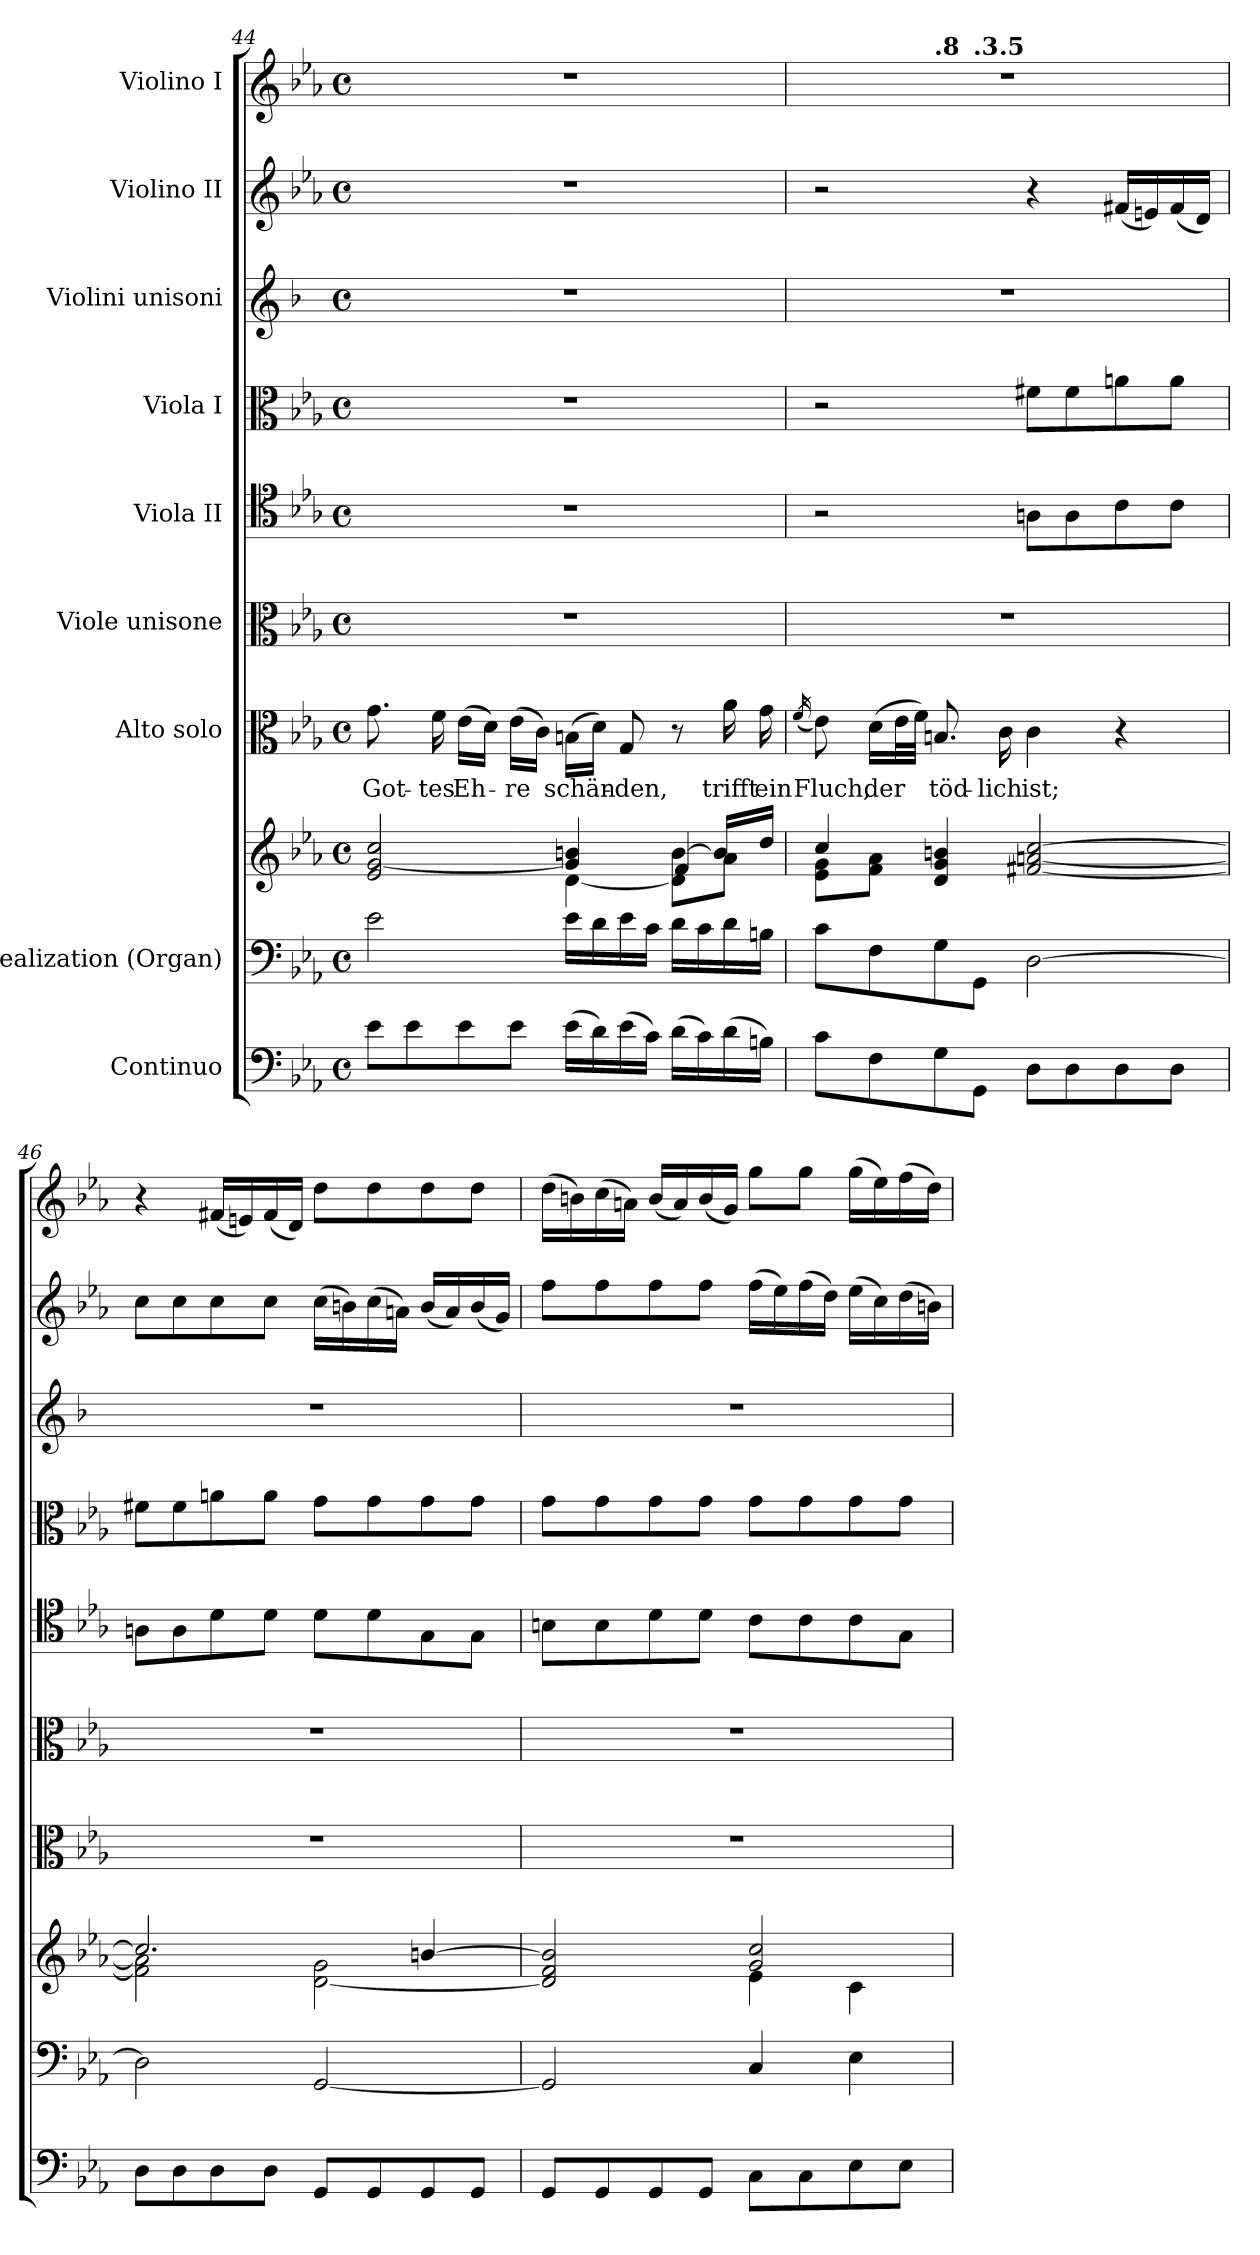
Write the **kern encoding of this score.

**kern	**kern	**kern	**kern	**text	**kern	**kern	**kern	**kern	**kern	**kern
*part9	*part8	*part8	*part7	*part7	*part6	*part5	*part4	*part3	*part2	*part1
*staff10	*staff9	*staff8	*staff7	*staff7	*staff6	*staff5	*staff4	*staff3	*staff2	*staff1
*I"Continuo	*I"Realization (Organ)	*	*I"Alto solo	*	*I"Viole unisone	*I"Viola II	*I"Viola I	*I"Violini unisoni	*I"Violino II	*I"Violino I
!!LO:PB:g=z
*clefF4	*clefF4	*clefG2	*clefC3	*	*clefC3	*clefC4	*clefC3	*clefG2	*clefG2	*clefG2
*	*	*	*	*	*	*	*	*ITrd1c2	*	*
*k[b-e-a-]	*k[b-e-a-]	*k[b-e-a-]	*k[b-e-a-]	*	*k[b-e-a-]	*k[b-e-a-]	*k[b-e-a-]	*k[b-e-a-]	*k[b-e-a-]	*k[b-e-a-]
*M4/4	*M4/4	*M4/4	*M4/4	*	*M4/4	*M4/4	*M4/4	*M4/4	*M4/4	*M4/4
*met(c)	*met(c)	*met(c)	*met(c)	*	*met(c)	*met(c)	*met(c)	*met(c)	*met(c)	*met(c)
=44	=44	=44	=44	=44	=44	=44	=44	=44	=44	=44
*	*	*^	*	*	*	*	*	*	*	*
*	*	*	*^	*	*	*	*	*	*	*	*
!	!	!	!	!	!	!LO:LY:b	!	!	!	!	!	!
8e-\L	2e-\	2e-/ [2g/ 2cc/	2ryy	2..ryy	8.g\	Got-	1r	1r	1r	1r	1r	1r
8e-\	.	.	.	.	.	.	.	.	.	.	.	.
!	!	!	!	!	!	!LO:LY:b	!	!	!	!	!	!
.	.	.	.	.	16f\	-tes	.	.	.	.	.	.
!	!	!	!	!	!	!LO:LY:b	!	!	!	!	!	!
8e-\	.	.	.	.	(>16e-\LL	Eh-	.	.	.	.	.	.
.	.	.	.	.	16d\JJ)	.	.	.	.	.	.	.
!	!	!	!	!	!	!LO:LY:b	!	!	!	!	!	!
8e-\J	.	.	.	.	(>16e-\LL	-re	.	.	.	.	.	.
.	.	.	.	.	16c\JJ)	.	.	.	.	.	.	.
!	!	!	!	!	!	!LO:LY:b	!	!	!	!	!	!
(>16e-\LL	16e-\LL	4g/] 4bn/	[4d\	.	(>16Bn\LL	schän-	.	.	.	.	.	.
16d\)	16d\	.	.	.	16d\JJ)	.	.	.	.	.	.	.
!	!	!	!	!	!	!LO:LY:b	!	!	!	!	!	!
(>16e-\	16e-\	.	.	.	8G/	-den,	.	.	.	.	.	.
16c\JJ)	16c\JJ	.	.	.	.	.	.	.	.	.	.	.
(>16d\LL	16d\LL	8d\] [8b\L	4f/	.	8r	.	.	.	.	.	.	.
16c\)	16c\	.	.	.	.	.	.	.	.	.	.	.
!	!	!	!	!	!	!LO:LY:b	!	!	!	!	!	!
(>16d\	16d\	8a-\J	.	16b/LL]	16a-\	trifft	.	.	.	.	.	.
!	!	!	!	!	!	!LO:LY:b	!	!	!	!	!	!
16Bn\JJ)	16Bn\JJ	.	.	16dd/JJ	16g\	ein	.	.	.	.	.	.
*	*	*v	*v	*v	*	*	*	*	*	*	*	*
=45	=45	=45	=45	=45	=45	=45	=45	=45	=45	=45
.	.	.	(<16qf/	.	.	.	.	.	.	.
*	*	*^	*	*	*	*	*	*	*	*
!	!	!	!	!	!LO:LY:b	!	!	!	!	!	!
*	*	*	*	*	*	*	*	*	*	*	*^
*	*	*	*	*	*	*	*	*	*	*	*	*^
*	*	*	*	*	*	*	*	*	*	*	*	*	*^
*	*	*	*	*	*	*	*	*	*	*	*	*	*	*^
*	*	*	*	*	*	*	*	*	*	*	*	*	*	*	*^
8c\L	8c\L	4cc/	8e-\ 8g\L	8e-\)	Fluch,	1r	2r	2r	1r	2r	1r	4ryy	4.ryy	4..ryy	8..ryy	2ryy
!	!	!	!	!	!LO:LY:b	!	!	!	!	!	!	!	!	!	!	!
8F\	8F\	.	8f\ 8a-\J	(>16d\LL	der	.	.	.	.	.	.	.	.	.	.	.
.	.	.	.	32e-\L	.	.	.	.	.	.	.	.	.	.	.	.
*	*	*	*	*	*	*	*	*	*	*	*MM49	*	*	*	*	*
.	.	.	.	32f\JJJ)	.	.	.	.	.	.	.	.	.	.	2ryy	.
*	*	*	*	*	*	*	*	*	*	*	*MM48	*	*	*	*	*
!	!	!	!	!	!	!	!	!	!	!	!	!LO:TX:a:B:t=.8	!	!	!	!
!	!	!	!	!	!LO:LY:b	!	!	!	!	!	!	!	!	!	!	!
8G\	8G\	4d/ 4g/ 4bn/	2.ryy	8.Bn/	töd-	.	.	.	.	.	.	2.ryy	.	.	.	.
*	*	*	*	*	*	*	*	*	*	*	*MM45	*	*	*	*	*
!	!	!	!	!	!	!	!	!	!	!	!	!	!LO:TX:a:B:t=.3	!	!	!
8GG\J	8GG\J	.	.	.	.	.	.	.	.	.	.	.	2ryy	.	.	.
*	*	*	*	*	*	*	*	*	*	*	*MM42	*	*	*	*	*
!	!	!	!	!	!	!	!	!	!	!	!	!	!	!LO:TX:a:B:t=.5	!	!
!	!	!	!	!	!LO:LY:b	!	!	!	!	!	!	!	!	!	!	!
.	.	.	.	16c\	-lich	.	.	.	.	.	.	.	.	2ryy	.	.
*	*	*	*	*	*	*	*	*	*	*	*MM39	*	*	*	*	*
!	!	!	!	!	!LO:LY:b	!	!	!	!	!	!	!	!	!	!	!
8D\L	[2D\	[2f#X/ [2an/ [2cc/	.	4c\	ist;	.	8An\L	8f#X\L	.	4r	.	.	.	.	.	2ryy
8D\	.	.	.	.	.	.	8A\	8f#\	.	.	.	.	.	.	.	.
.	.	.	.	.	.	.	.	.	.	.	.	.	.	.	4ryy	.
8D\	.	.	.	4r	.	.	8c\	8an\	.	(<16f#X/LL	.	.	.	.	.	.
.	.	.	.	.	.	.	.	.	.	16en/)	.	.	.	.	.	.
8D\J	.	.	.	.	.	.	8c\J	8a\J	.	(<16f#/	.	.	8ryy	.	.	.
.	.	.	.	.	.	.	.	.	.	16d/JJ)	.	.	.	16ryy	.	.
.	.	.	.	.	.	.	.	.	.	.	.	.	.	.	32ryy	.
*	*	*	*	*	*	*	*	*	*	*	*v	*v	*v	*v	*v	*v
=46	=46	=46	=46	=46	=46	=46	=46	=46	=46	=46	=46
8D\L	2D\]	2.cc/]	2f#\] 2a\]	1r	.	1r	8An\L	8f#X\L	1r	8cc\L	4r
8D\	.	.	.	.	.	.	8A\	8f#\	.	8cc\	.
8D\	.	.	.	.	.	.	8d\	8an\	.	8cc\	(<16f#X/LL
.	.	.	.	.	.	.	.	.	.	.	16en/)
8D\J	.	.	.	.	.	.	8d\J	8a\J	.	8cc\J	(<16f#/
.	.	.	.	.	.	.	.	.	.	.	16d/JJ)
8GG/L	[2GG/	.	[2d\ 2g\	.	.	.	8d\L	8g\L	.	(>16cc\LL	8dd\L
.	.	.	.	.	.	.	.	.	.	16bn\)	.
8GG/	.	.	.	.	.	.	8d\	8g\	.	(>16cc\	8dd\
.	.	.	.	.	.	.	.	.	.	16an\JJ)	.
8GG/	.	[4bn/	.	.	.	.	8G\	8g\	.	(<16b/LL	8dd\
.	.	.	.	.	.	.	.	.	.	16a/)	.
8GG/J	.	.	.	.	.	.	8G\J	8g\J	.	(<16b/	8dd\J
.	.	.	.	.	.	.	.	.	.	16g/JJ)	.
!!LO:LB:g=z
=47	=47	=47	=47	=47	=47	=47	=47	=47	=47	=47	=47
8GG/L	2GG/]	2d/] 2f/ 2b/]	2ryy	1r	.	1r	8Bn\L	8g\L	1r	8ff\L	(>16dd\LL
.	.	.	.	.	.	.	.	.	.	.	16bn\)
8GG/	.	.	.	.	.	.	8B\	8g\	.	8ff\	(>16cc\
.	.	.	.	.	.	.	.	.	.	.	16an\JJ)
8GG/	.	.	.	.	.	.	8d\	8g\	.	8ff\	(<16b/LL
.	.	.	.	.	.	.	.	.	.	.	16a/)
8GG/J	.	.	.	.	.	.	8d\J	8g\J	.	8ff\J	(<16b/
.	.	.	.	.	.	.	.	.	.	.	16g/JJ)
8C\L	4C/	2g/ 2cc/	4e-\	.	.	.	8c\L	8g\L	.	(>16ff\LL	8gg\L
.	.	.	.	.	.	.	.	.	.	16ee-\)	.
8C\	.	.	.	.	.	.	8c\	8g\	.	(>16ff\	8gg\J
.	.	.	.	.	.	.	.	.	.	16dd\JJ)	.
8E-\	4E-\	.	4c\	.	.	.	8c\	8g\	.	(>16ee-\LL	(>16gg\LL
.	.	.	.	.	.	.	.	.	.	16cc\)	16ee-\)
8E-\J	.	.	.	.	.	.	8G\J	8g\J	.	(>16dd\	(>16ff\
.	.	.	.	.	.	.	.	.	.	16bn\JJ)	16dd\JJ)
*	*	*v	*v	*	*	*	*	*	*	*	*
=	=	=	=	=	=	=	=	=	=	=
*-	*-	*-	*-	*-	*-	*-	*-	*-	*-	*-
